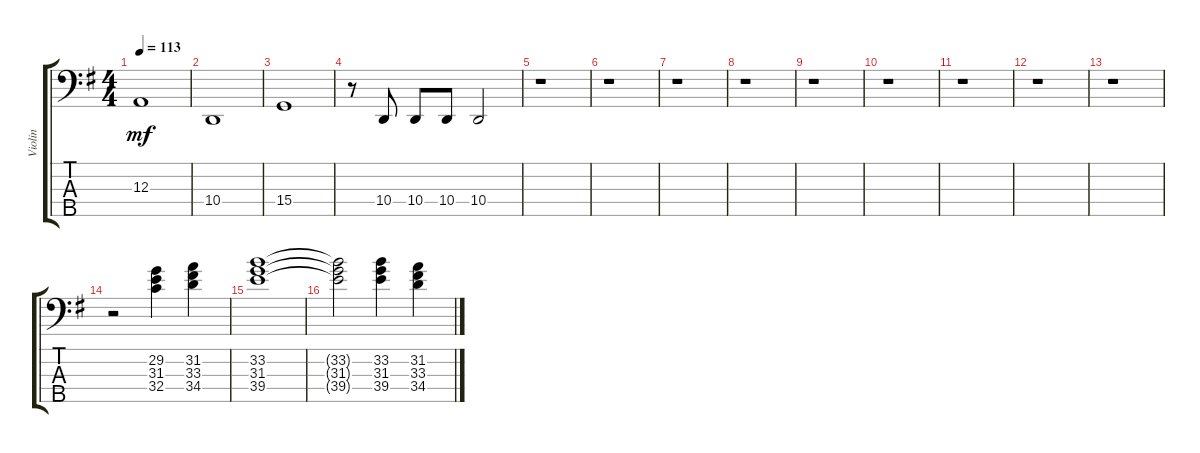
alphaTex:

\track ("Violin" "Violin") {instrument stringensemble1}
\staff {score tabs}
\tuning (G2 D2 A1 E1 B0) {hide}
\ts (4 4)
\tempo 113
\clef f4
\ks eminor
12.3.1{dy mf} |
10.4.1 |
15.4.1 |
r.8 10.4.8 10.4.8 10.4.8 10.4.2 |
r.1 |
r.1 |
r.1 |
r.1 |
r.1 |
r.1 |
r.1 |
r.1 |
r.1 |
r.2 (29.2 31.3 32.4).4 (31.2 33.3 34.4).4 |
(33.2 31.3 39.4).1 |
(33.2{t} 31.3{t} 39.4{t}).2 (33.2 31.3 39.4).4 (31.2 33.3 34.4).4
